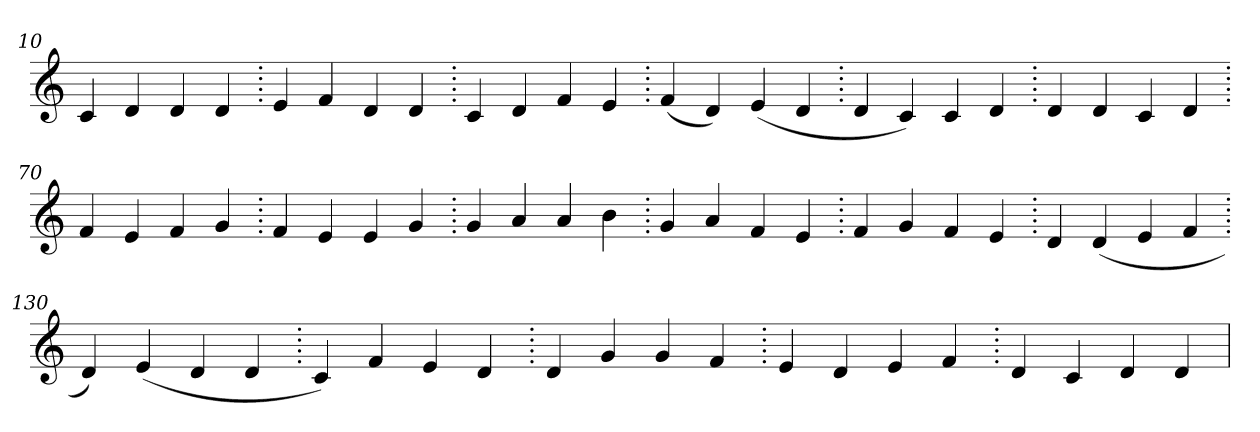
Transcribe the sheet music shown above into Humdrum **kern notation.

**kern
*part1
*staff1
*clefG2
=10.
4c
4d
4d
4d
=20.
4e
4f
4d
4d
=30.
4c
4d
4f
4e
=40.
(>4f
4d)
(>4e
4d
=50.
4d
4c)
4c
4d
=60.
4d
4d
4c
4d
=70.
4f
4e
4f
4g
=80.
4f
4e
4e
4g
=90.
4g
4a
4a
4b
=100.
4g
4a
4f
4e
=110.
4f
4g
4f
4e
=120.
4d
(>4d
4e
4f
=130.
4d)
(>4e
4d
4d
=140.
4c)
4f
4e
4d
=150.
4d
4g
4g
4f
=160.
4e
4d
4e
4f
=170.
4d
4c
4d
4d
=
*-
